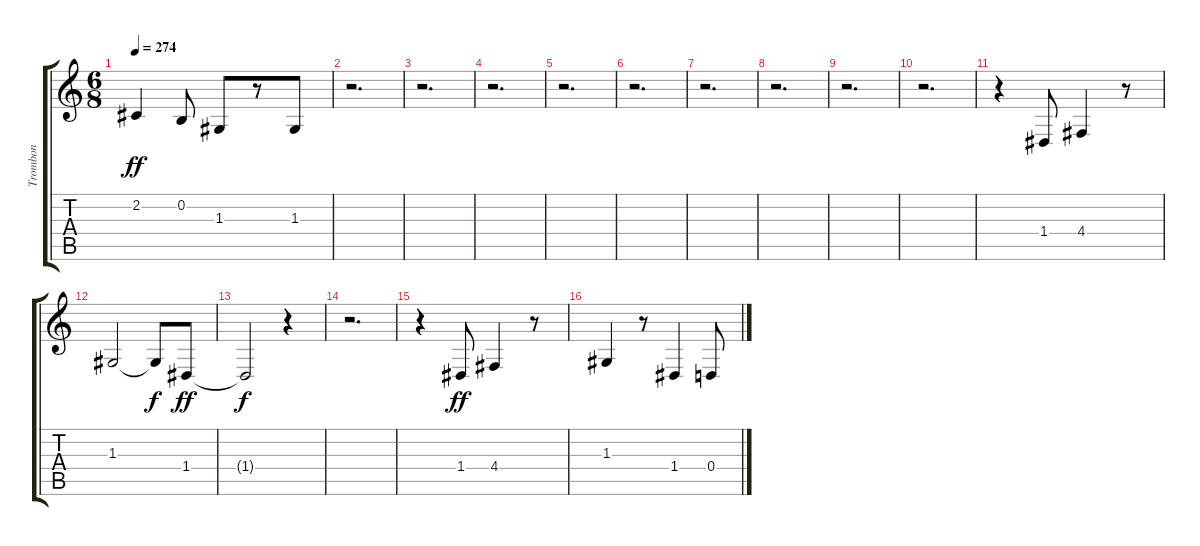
\track ("Trombon   (Adorno" "Trombon   ") {instrument trombone}
\staff {score tabs}
\tuning (E4 B3 G3 D3 A2 E2) {hide}
\ts (6 8)
\tempo 274
\clef g2
\ks c
2.2.4{dy ff} 0.2.8 1.3.8 r.8 1.3.8 |
r.2{d} |
r.2{d} |
r.2{d} |
r.2{d} |
r.2{d} |
r.2{d} |
r.2{d} |
r.2{d} |
r.2{d} |
r.4 1.4.8 4.4.4 r.8 |
1.3.2 1.3{t}.8{dy f} 1.4.8{dy ff} |
1.4{t}.2{dy f} r.4 |
r.2{d} |
r.4 1.4.8{dy ff} 4.4.4 r.8 |
1.3.4 r.8 1.4.4 0.4.8
